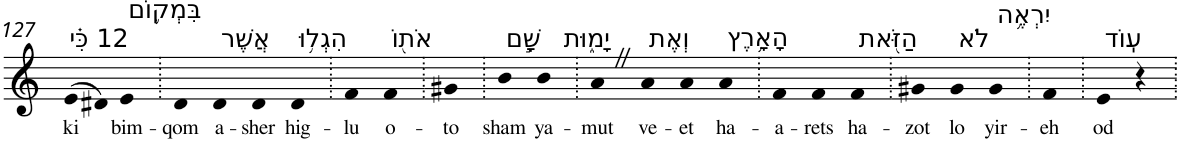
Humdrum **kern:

**kern	**text
*part1	*part1
*staff1	*staff1
*I"Piano	*
*I'Pno	*
!!LO:PB:g=z
*clefG2	*
*k[]	*
=127	=127
!LO:TX:a:t=12 כִּ֗י	!
!	!LO:LY:b
(>8e	ki
8d#X)	.
!LO:TX:a:t=בִּמְק֛וֹם	!
!	!LO:LY:b
4e	bim-
=128.	=128.
!	!LO:LY:b
4d	-qom
!LO:TX:a:t=אֲשֶׁר	!
!	!LO:LY:b
4d	a-
!	!LO:LY:b
4d	-sher
!LO:TX:a:t=הִגְל֥וּ	!
!	!LO:LY:b
4d	hig-
=129.	=129.
!	!LO:LY:b
4f	-lu
!LO:TX:a:t=אֹת֖וֹ	!
!	!LO:LY:b
4f	o-
=130.	=130.
!	!LO:LY:b
4g#X	-to
=131.	=131.
!LO:TX:a:t=שָׁ֣ם	!
!	!LO:LY:b
4b	sham
!LO:TX:a:t=יָמ֑וּת	!
!	!LO:LY:b
4b	ya-
=132.	=132.
!	!LO:LY:b
4aZ	-mut
!LO:TX:a:t=וְאֶת	!
!	!LO:LY:b
4a	ve-
!	!LO:LY:b
4a	-et
!LO:TX:a:t=הָאָ֥רֶץ	!
!	!LO:LY:b
4a	ha-
=133.	=133.
!	!LO:LY:b
4f	-a-
!	!LO:LY:b
4f	-rets
!LO:TX:a:t=הַזֹּ֖את	!
!	!LO:LY:b
4f	ha-
=134.	=134.
!	!LO:LY:b
4g#X	-zot
!LO:TX:a:t=לֹא	!
!	!LO:LY:b
4g#	lo
!LO:TX:a:t=יִרְאֶ֥ה	!
!	!LO:LY:b
4g#	yir-
=135.	=135.
!	!LO:LY:b
4f	-eh
=136.	=136.
!LO:TX:a:t=עֽוֹד	!
!	!LO:LY:b
4e	od
4r	.
=.	=.
*-	*-
